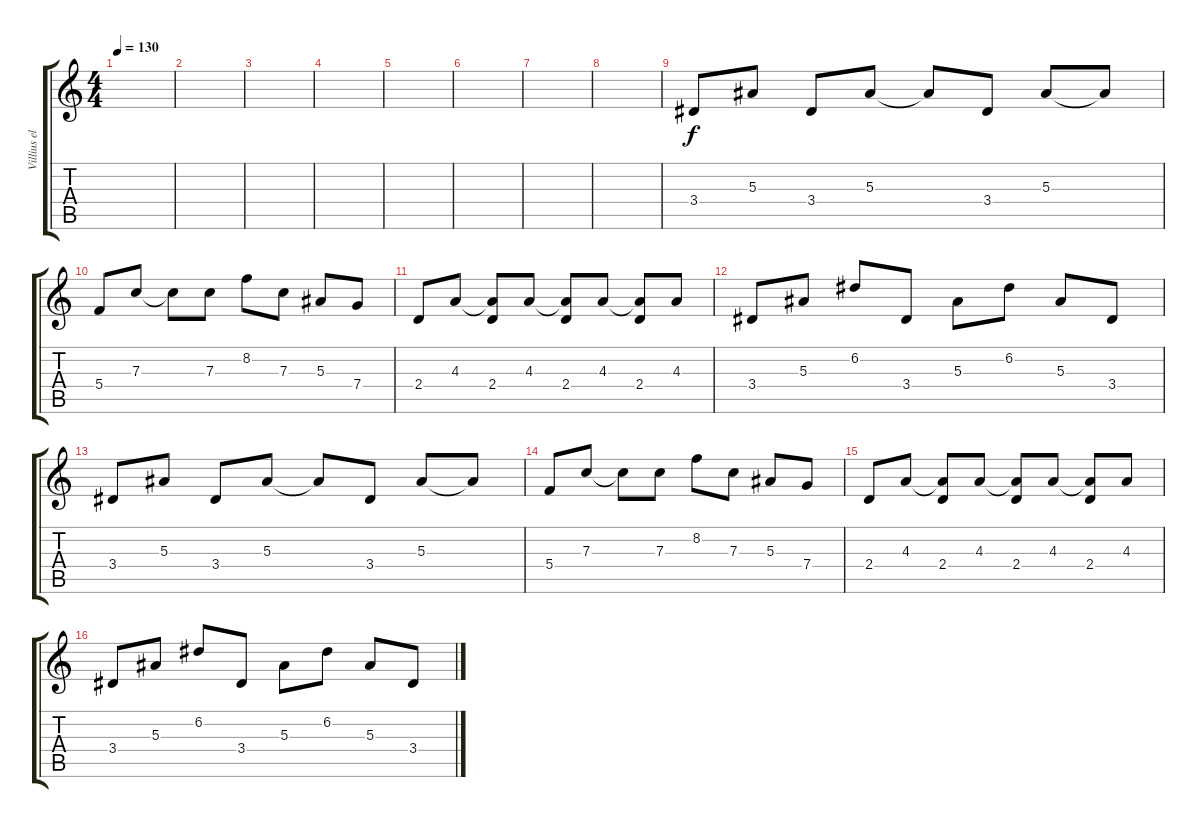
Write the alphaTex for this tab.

\track ("Villius el. Cl." "Villius el") {instrument electricguitarjazz}
\staff {score tabs}
\tuning (D4 A3 F3 C3 G2 C2) {hide}
\ts (4 4)
\tempo 130
\clef g2
\ks c
|
|
|
|
|
|
|
|
3.4.8 5.3.8 3.4.8 5.3.8 5.3{t}.8 3.4.8 5.3.8 5.3{t}.8 |
5.4.8 7.3.8 7.3{t}.8 7.3.8 8.2.8 7.3.8 5.3.8 7.4.8 |
2.4.8 4.3.8 (4.3{t} 2.4).8 4.3.8 (4.3{t} 2.4).8 4.3.8 (4.3{t} 2.4).8 4.3.8 |
3.4.8 5.3.8 6.2.8 3.4.8 5.3.8 6.2.8 5.3.8 3.4.8 |
3.4.8 5.3.8 3.4.8 5.3.8 5.3{t}.8 3.4.8 5.3.8 5.3{t}.8 |
5.4.8 7.3.8 7.3{t}.8 7.3.8 8.2.8 7.3.8 5.3.8 7.4.8 |
2.4.8 4.3.8 (4.3{t} 2.4).8 4.3.8 (4.3{t} 2.4).8 4.3.8 (4.3{t} 2.4).8 4.3.8 |
3.4.8 5.3.8 6.2.8 3.4.8 5.3.8 6.2.8 5.3.8 3.4.8
